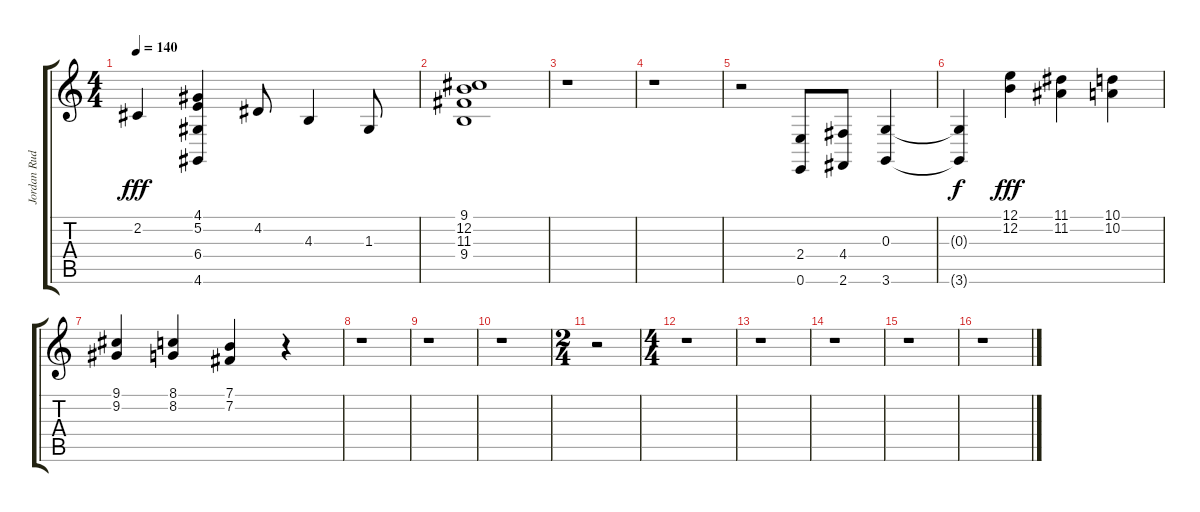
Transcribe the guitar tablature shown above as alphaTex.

\track ("Jordan Rudess - Keyboard" "Jordan Rud") {instrument acousticgrandpiano}
\staff {score tabs}
\tuning (E4 B3 G3 D3 A2 E2) {hide}
\ts (4 4)
\tempo 140
\clef g2
\ks c
2.2.4{dy fff} (4.1 5.2 6.4 4.6).4 4.2.8 4.3.4 1.3.8 |
(9.1 12.2 11.3 9.4).1 |
r.1 |
r.1 |
r.2 (2.4 0.6).8 (4.4 2.6).8 (0.3 3.6).4 |
(0.3{t} 3.6{t}).4{dy f} (12.1 12.2).4{dy fff} (11.1 11.2).4 (10.1 10.2).4 |
(9.1 9.2).4 (8.1 8.2).4 (7.1 7.2).4 r.4 |
r.1 |
r.1 |
r.1 |
\ts (2 4)
r.2 |
\ts (4 4)
r.1 |
r.1 |
r.1 |
r.1 |
r.1
